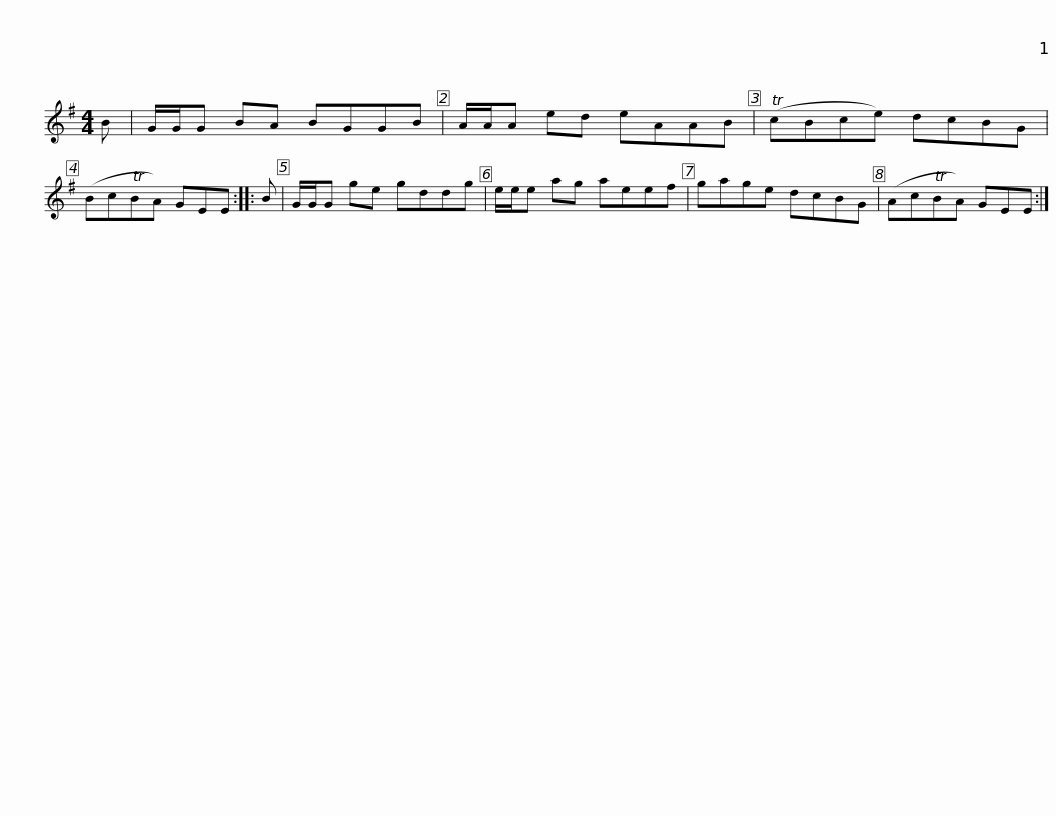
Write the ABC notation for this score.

X:1
L:1/8
M:4/4
I:linebreak $
K:Emin
V:1 treble
V:1
 B | G/G/G BA BGGB | A/A/A ed eAAB | (TcBce) dcBG | (BcTBA) GEE :: %5
 B |$ G/G/G ge gddg | e/e/e ag aeef | gage dcBG | (AcTBA) GEE :| %10
